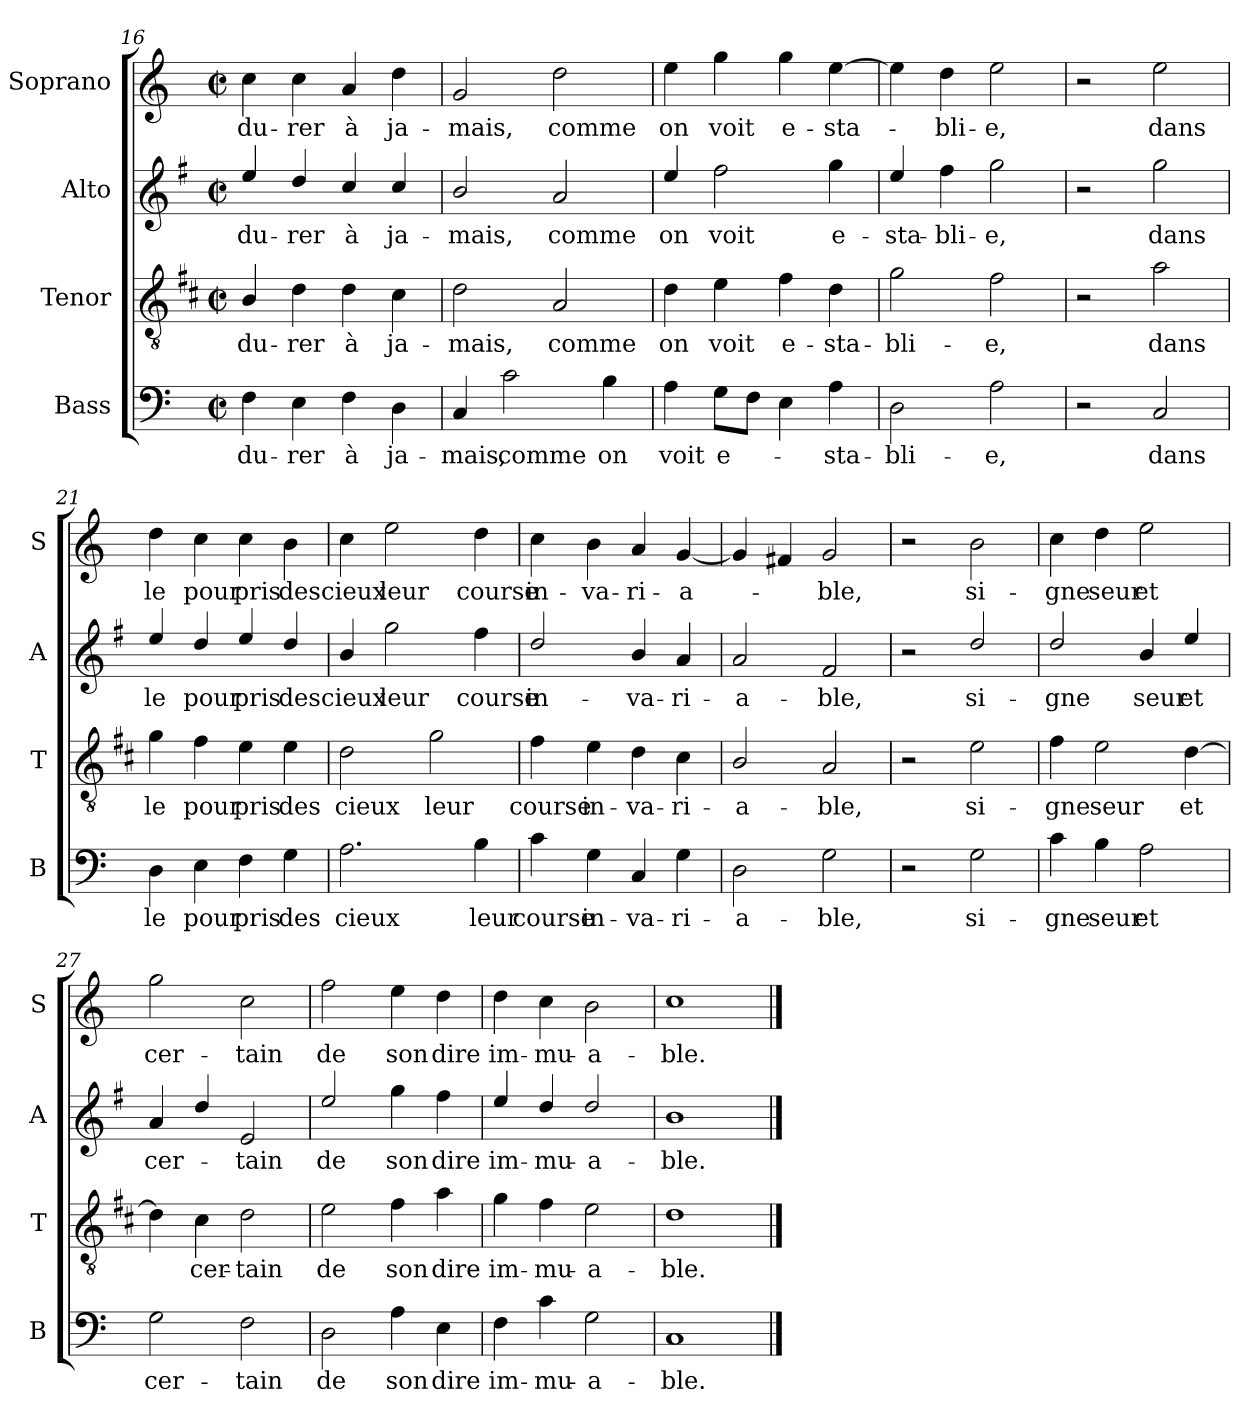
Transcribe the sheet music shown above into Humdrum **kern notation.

**kern	**text	**kern	**text	**kern	**text	**kern	**text
*part4	*part4	*part3	*part3	*part2	*part2	*part1	*part1
*staff4	*staff4	*staff3	*staff3	*staff2	*staff2	*staff1	*staff1
*I"Bass	*	*I"Tenor	*	*I"Alto	*	*I"Soprano	*
*I'B	*	*I'T	*	*I'A	*	*I'S	*
*clefF4	*	*clefGv2	*	*clefG2	*	*clefG2	*
*	*	*ITrd1c2	*	*ITrd4c7	*	*	*
*k[]	*	*k[]	*	*k[]	*	*k[]	*
*C:	*	*C:	*	*C:	*	*C:	*
*M2/2	*	*M2/2	*	*M2/2	*	*M2/2	*
*met(c|)	*	*met(c|)	*	*met(c|)	*	*met(c|)	*
=16	=16	=16	=16	=16	=16	=16	=16
4F\	du-	4A/	du-	4a/	du-	4cc\	du-
4E\	-rer	4c\	-rer	4g/	-rer	4cc\	-rer
4F\	à	4c\	à	4f/	à	4a/	à
4D\	ja-	4B\	ja-	4f/	ja-	4dd\	ja-
=17	=17	=17	=17	=17	=17	=17	=17
4C/	-mais,	2c\	-mais,	2e/	-mais,	2g/	-mais,
2c\	comme	.	.	.	.	.	.
.	.	2G/	comme	2d/	comme	2dd\	comme
4B\	on	.	.	.	.	.	.
=18	=18	=18	=18	=18	=18	=18	=18
4A\	voit	4c\	on	4a/	on	4ee\	on
8G\L	e-	4d\	voit	2b\	voit	4gg\	voit
8F\J	.	.	.	.	.	.	.
4E\	.	4e\	e-	.	.	4gg\	e-
4A\	-sta-	4c\	-sta-	4cc\	e-	[4ee\	-sta-
=19	=19	=19	=19	=19	=19	=19	=19
2D\	-bli-	2f\	-bli-	4a/	-sta-	4ee\]	.
.	.	.	.	4b\	-bli-	4dd\	-bli-
2A\	-e,	2e\	-e,	2cc\	-e,	2ee\	-e,
!!LO:LB:g=z
=20	=20	=20	=20	=20	=20	=20	=20
2r	.	2r	.	2r	.	2r	.
2C/	dans	2g\	dans	2cc\	dans	2ee\	dans
=21	=21	=21	=21	=21	=21	=21	=21
4D\	le	4f\	le	4a/	le	4dd\	le
4E\	pour	4e\	pour	4g/	pour	4cc\	pour
4F\	pris	4d\	pris	4a/	pris	4cc\	pris
4G\	des	4d\	des	4g/	des	4b\	des
=22	=22	=22	=22	=22	=22	=22	=22
2.A\	cieux	2c\	cieux	4e/	cieux	4cc\	cieux
.	.	.	.	2cc\	leur	2ee\	leur
.	.	2f\	leur	.	.	.	.
4B\	leur	.	.	4b\	course	4dd\	course
=23	=23	=23	=23	=23	=23	=23	=23
4c\	course	4e\	course	2g/	in-	4cc\	in-
4G\	in-	4d\	in-	.	.	4b\	-va-
4C/	-va-	4c\	-va-	4e/	-va-	4a/	-ri-
4G\	-ri-	4B\	-ri-	4d/	-ri-	[4g/	-a-
=24	=24	=24	=24	=24	=24	=24	=24
2D\	-a-	2A/	-a-	2d/	-a-	4g/]	.
.	.	.	.	.	.	4f#X/	.
2G\	-ble,	2G/	-ble,	2B/	-ble,	2g/	-ble,
!!LO:LB:g=z
=25	=25	=25	=25	=25	=25	=25	=25
2r	.	2r	.	2r	.	2r	.
2G\	si-	2d\	si-	2g/	si-	2b\	si-
=26	=26	=26	=26	=26	=26	=26	=26
4c\	-gne	4e\	-gne	2g/	-gne	4cc\	-gne
4B\	seur	2d\	seur	.	.	4dd\	seur
2A\	et	.	.	4e/	seur	2ee\	et
.	.	[4c\	et	4a/	et	.	.
=27	=27	=27	=27	=27	=27	=27	=27
2G\	cer-	4c\]	.	4d/	cer-	2gg\	cer-
.	.	4B\	cer-	4g/	.	.	.
2F\	-tain	2c\	-tain	2A/	-tain	2cc\	-tain
=28	=28	=28	=28	=28	=28	=28	=28
2D\	de	2d\	de	2a/	de	2ff\	de
4A\	son	4e\	son	4cc\	son	4ee\	son
4E\	dire	4g\	dire	4b\	dire	4dd\	dire
=29	=29	=29	=29	=29	=29	=29	=29
4F\	im-	4f\	im-	4a/	im-	4dd\	im-
4c\	-mu-	4e\	-mu-	4g/	-mu-	4cc\	-mu-
2G\	-a-	2d\	-a-	2g/	-a-	2b\	-a-
=30	=30	=30	=30	=30	=30	=30	=30
1C	-ble.	1c	-ble.	1e	-ble.	1cc	-ble.
==	==	==	==	==	==	==	==
*-	*-	*-	*-	*-	*-	*-	*-
